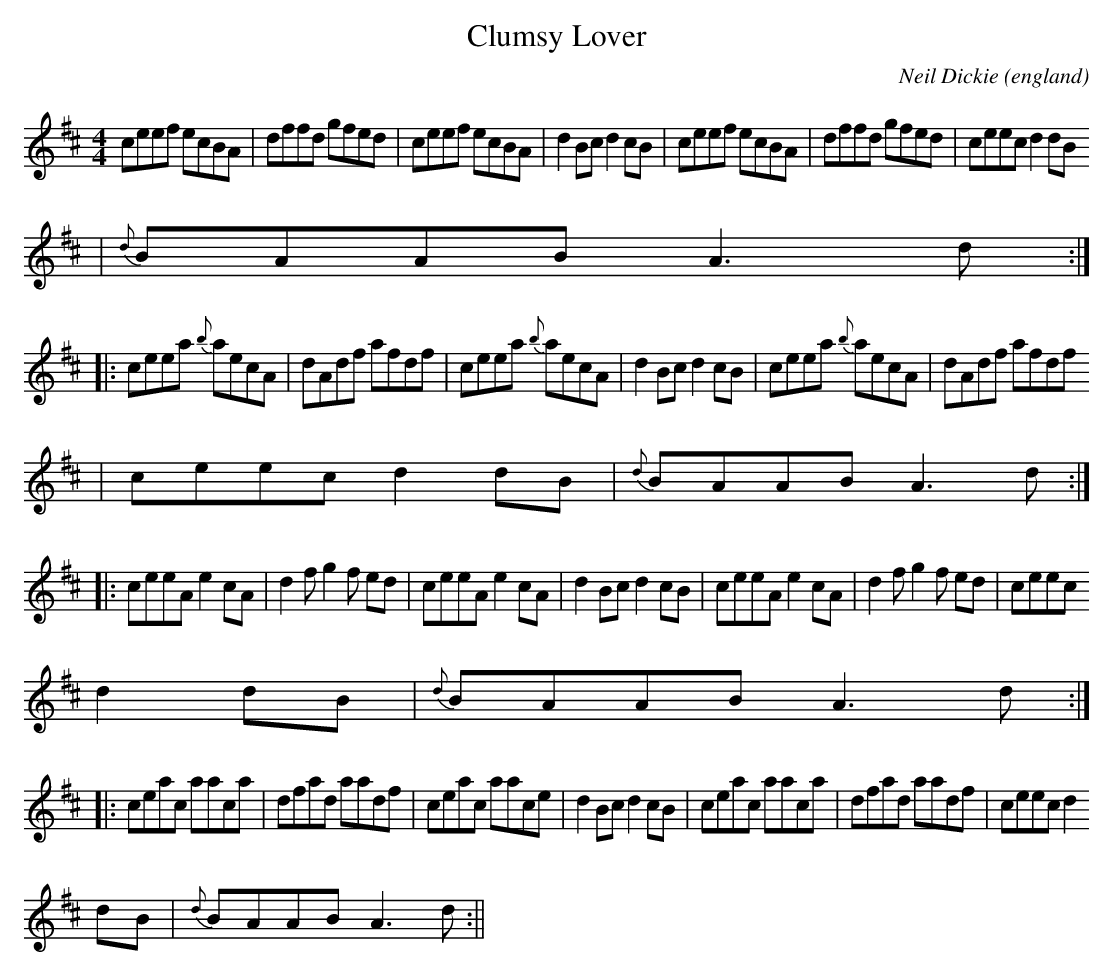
X:1
T:Clumsy Lover
O:england
M:4/4
L:1/8
C:Neil Dickie
K:AMix
ceef ecBA|dffd gfed|ceef ecBA|d2 Bc d2 cB|ceef ecBA|dffd gfed|ceec d2 dB
|{d}BAAB A3 d:|
|:ceea {b}aecA|dAdf afdf|ceea {b}aecA|d2 Bc d2 cB|ceea {b}aecA|dAdf afdf
|ceec d2 dB|{d}BAAB A3d:|
|:ceeA e2cA|d2 f g2f ed|ceeA e2cA|d2 Bc d2 cB|ceeA e2cA|d2 f g2f ed|ceec
d2 dB|{d}BAAB A3 d:|
|:ceac aaca|dfad aadf|ceac aace|d2 Bc d2 cB|ceac aaca|dfad aadf|ceec d2
dB|{d}BAAB A3 d:||
